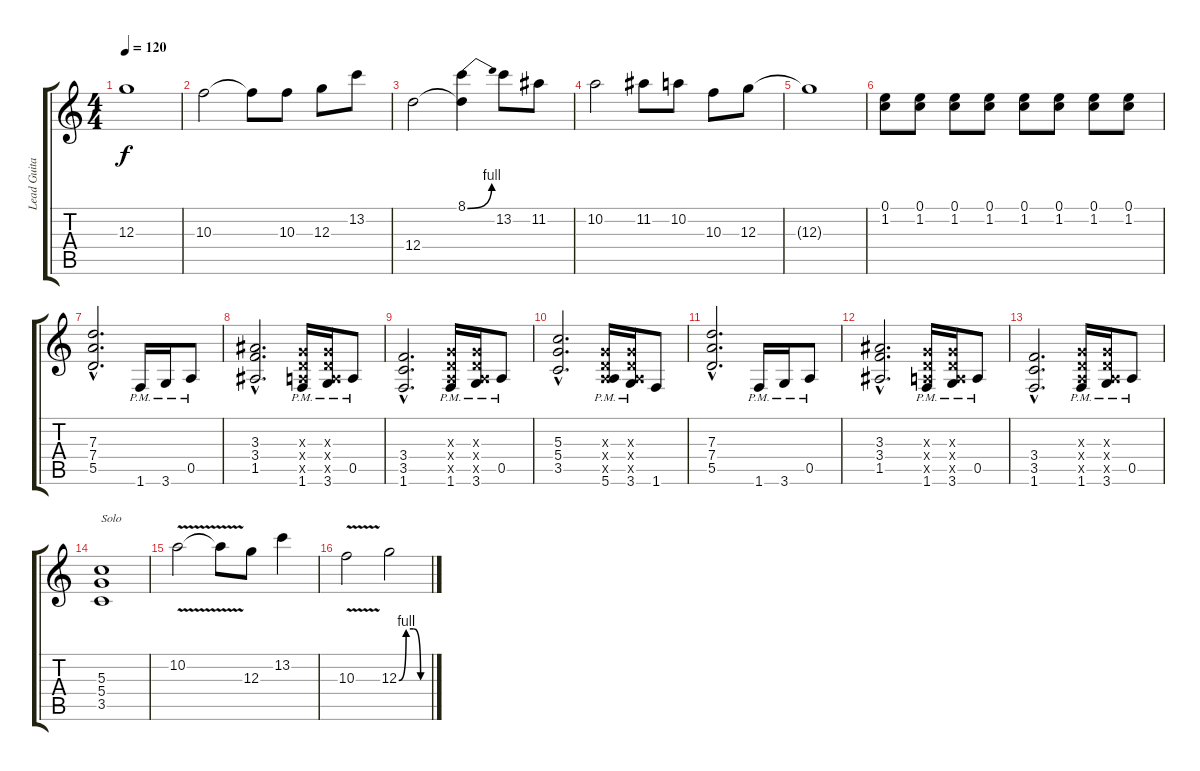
\track ("Lead Guitar" "Lead Guita") {instrument overdrivenguitar}
\staff {score tabs}
\tuning (E4 B3 G3 D3 A2 E2) {hide}
\ts (4 4)
\tempo 120
\clef g2
\ks c
12.3{t}.1{dy f} |
10.3.2{instrument overdrivenguitar} 10.3{t}.8 10.3.8 12.3.8 13.2.8 |
12.4.2 (8.1{be (bend 0 0 60 4)} 12.4{t}).4 13.2.8 11.2.8 |
10.2.2 11.2.8 10.2.8 10.3.8 12.3.8 |
12.3{t}.1 |
(0.1 1.2).8 (0.1 1.2).8 (0.1 1.2).8 (0.1 1.2).8 (0.1 1.2).8 (0.1 1.2).8 (0.1 1.2).8 (0.1 1.2).8 |
(7.3{hac} 7.4{hac} 5.5{hac}).2{d instrument distortionguitar} 1.6{pm}.16 3.6{pm}.16 0.5{pm}.8 |
(3.3{hac} 3.4{hac} 1.5{hac}).2{d} (0.3{x} 0.4{x} 0.5{x} 1.6{pm}).16 (0.3{x} 0.4{x} 0.5{x} 3.6{pm}).16 0.5{pm}.8 |
(3.4{hac} 3.5{hac} 1.6{hac}).2{d} (0.3{x} 0.4{x} 0.5{x} 1.6{pm}).16 (0.3{x} 0.4{x} 0.5{x} 3.6{pm}).16 0.5{pm}.8 |
(5.3{hac} 5.4{hac} 3.5{hac}).2{d} (0.3{x} 0.4{x} 0.5{x} 5.6{pm}).16 (0.3{x} 0.4{x} 0.5{x} 3.6{pm}).16 1.6.8 |
(7.3{hac} 7.4{hac} 5.5{hac}).2{d instrument distortionguitar} 1.6{pm}.16 3.6{pm}.16 0.5{pm}.8 |
(3.3{hac} 3.4{hac} 1.5{hac}).2{d} (0.3{x} 0.4{x} 0.5{x} 1.6{pm}).16 (0.3{x} 0.4{x} 0.5{x} 3.6{pm}).16 0.5{pm}.8 |
(3.4{hac} 3.5{hac} 1.6{hac}).2{d} (0.3{x} 0.4{x} 0.5{x} 1.6{pm}).16 (0.3{x} 0.4{x} 0.5{x} 3.6{pm}).16 0.5{pm}.8 |
(5.3 5.4 3.5).1{txt "Solo"} |
10.2{v}.2 10.2{t}.8 12.3.8 13.2.4 |
10.3{v}.2 12.3{be (custom 0 0 15 4 30 4 45 0 60 0)}.2
